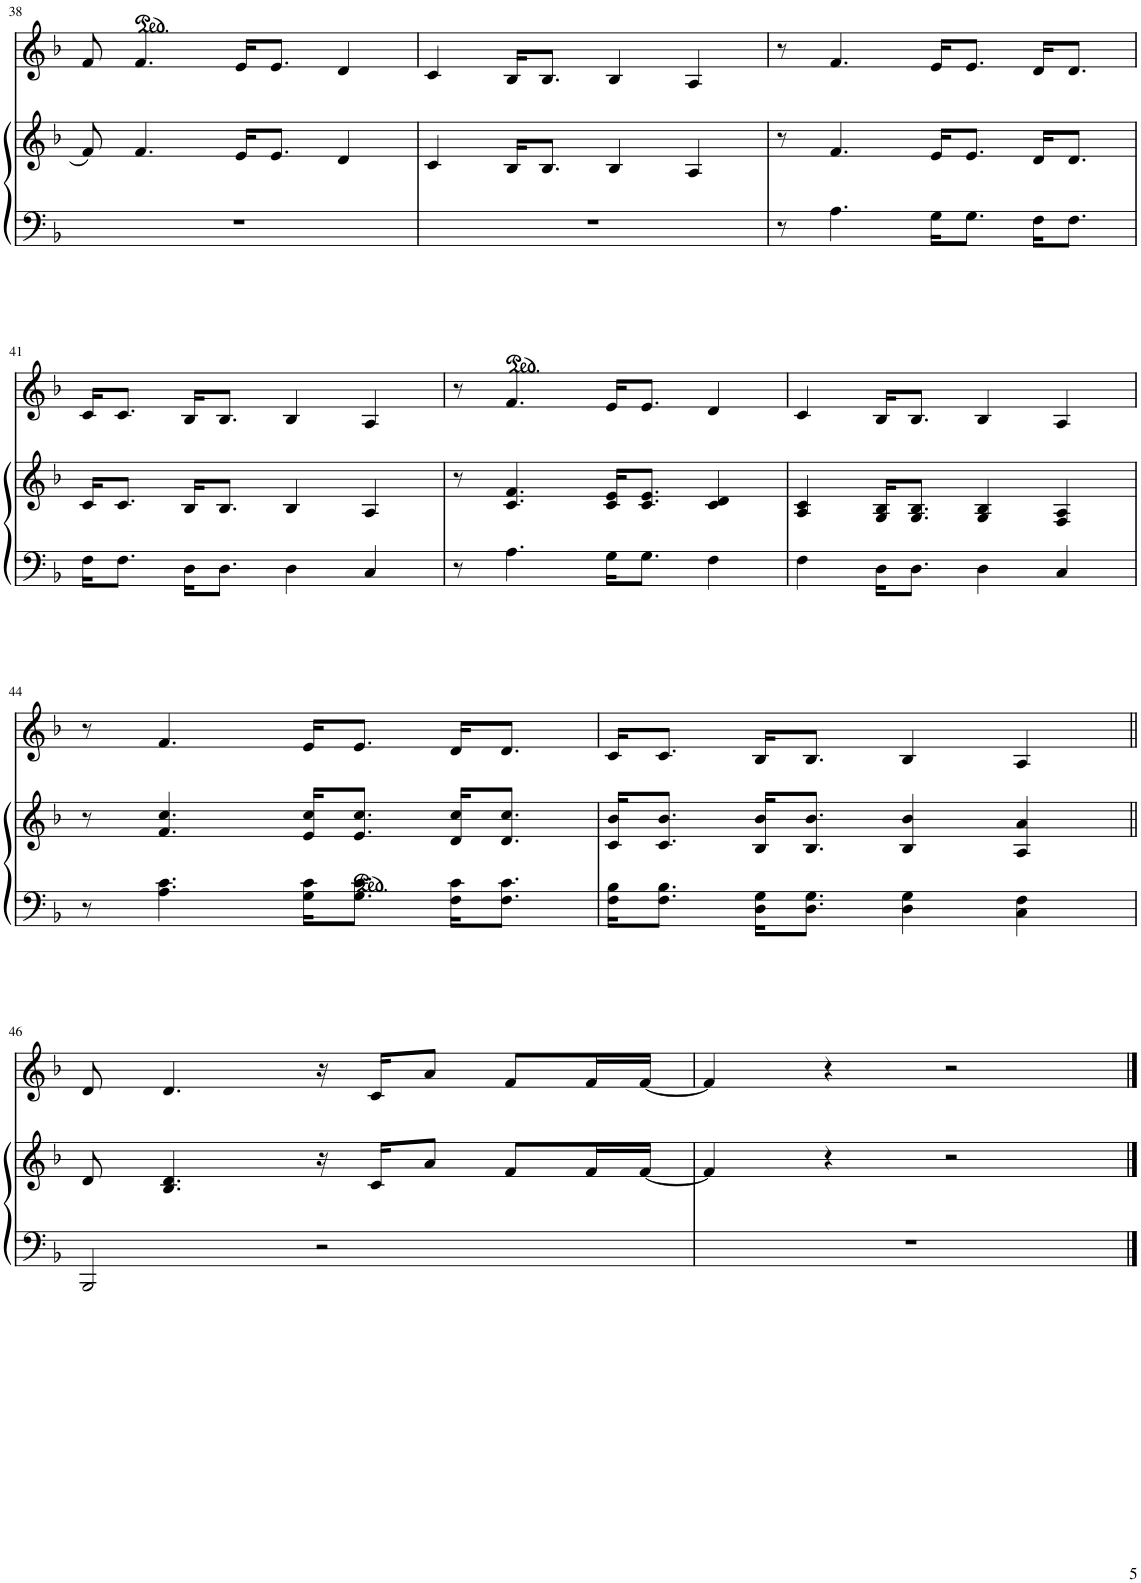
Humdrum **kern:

**kern	**kern	**kern
*part2	*part2	*part1
*staff3	*staff2	*staff1
*I"Piano	*	*I"Voice
*I'Pno	*	*I'V
!!LO:PB:g=z
*clefF4	*clefG2	*clefG2
*k[b-]	*k[b-]	*k[b-]
*M4/4	*M4/4	*M4/4
=38	=38	=38
1r	8f/	8f/
.	4.f/	4.f/
.	16e/KL	16e/KL
.	8.e/J	8.e/J
.	4d/	4d/
=39	=39	=39
1r	4c/	4c/
.	16B-/KL	16B-/KL
.	8.B-/J	8.B-/J
.	4B-/	4B-/
.	4A/	4A/
=40	=40	=40
8r	8r	8r
4.A\	4.f/	4.f/
16G\KL	16e/KL	16e/KL
8.G\J	8.e/J	8.e/J
16F\KL	16d/KL	16d/KL
8.F\J	8.d/J	8.d/J
!!LO:LB:g=z
=41	=41	=41
16F\KL	16c/KL	16c/KL
8.F\J	8.c/J	8.c/J
16D\KL	16B-/KL	16B-/KL
8.D\J	8.B-/J	8.B-/J
4D\	4B-/	4B-/
4C/	4A/	4A/
=42	=42	=42
8r	8r	8r
4.A\	4.c/ 4.f/	4.f/
16G\KL	16c/ 16e/KL	16e/KL
8.G\J	8.c/ 8.e/J	8.e/J
4F\	4c/ 4d/	4d/
=43	=43	=43
4F\	4A/ 4c/	4c/
16D\KL	16G/ 16B-/KL	16B-/KL
8.D\J	8.G/ 8.B-/J	8.B-/J
4D\	4G/ 4B-/	4B-/
4C/	4F/ 4A/	4A/
!!LO:LB:g=z
=44	=44	=44
8r	8r	8r
4.A\ 4.c\	4.f/ 4.cc/	4.f/
16G\ 16c\KL	16e/ 16cc/KL	16e/KL
8.G\ 8.c\J	8.e/ 8.cc/J	8.e/J
16F\ 16c\KL	16d/ 16cc/KL	16d/KL
8.F\ 8.c\J	8.d/ 8.cc/J	8.d/J
=45	=45	=45
16F\ 16B-\KL	16c/ 16b-/KL	16c/KL
8.F\ 8.B-\J	8.c/ 8.b-/J	8.c/J
16D\ 16G\KL	16B-/ 16b-/KL	16B-/KL
8.D\ 8.G\J	8.B-/ 8.b-/J	8.B-/J
4D\ 4G\	4B-/ 4b-/	4B-/
4C\ 4F\	4A/ 4a/	4A/
!!LO:LB:g=z
=46||	=46||	=46||
2BBB-/	8d/	8d/
.	4.B-/ 4.d/	4.d/
2r	16r	16r
.	16c/KL	16c/KL
.	8a/J	8a/J
.	8f/L	8f/L
.	16f/L	16f/L
.	[<16f/JJ	[<16f/JJ
=47	=47	=47
1r	4f/]	4f/]
.	4r	4r
.	2r	2r
==	==	==
*-	*-	*-
